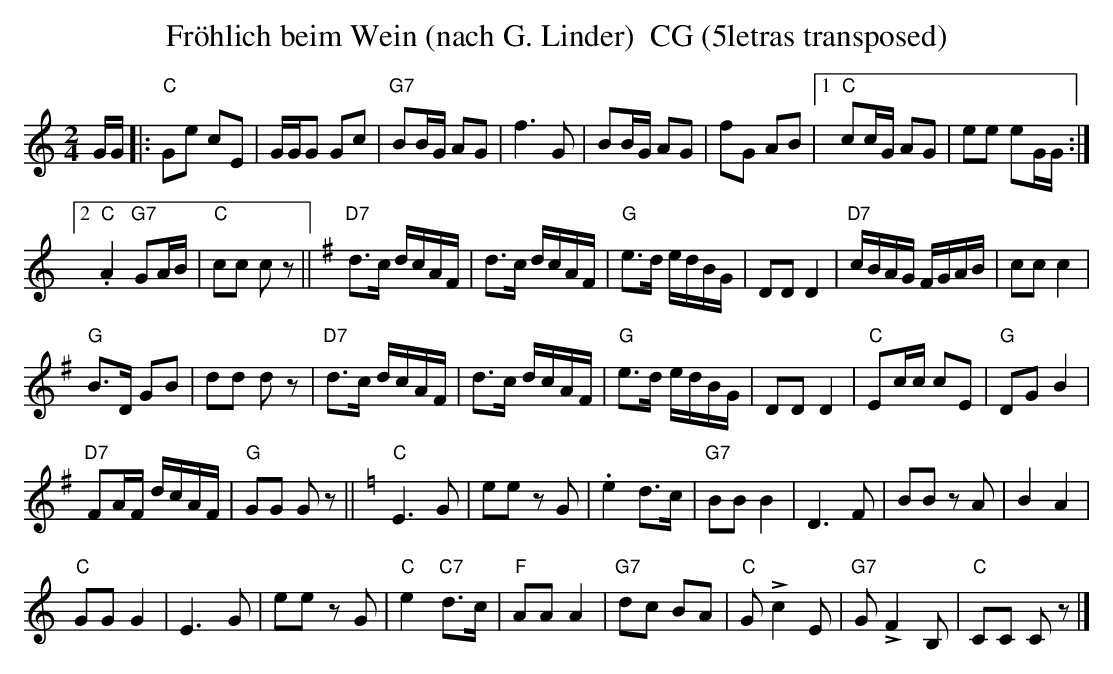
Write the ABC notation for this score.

X:1
T:Fr\"ohlich beim Wein (nach G. Linder)  CG (5letras transposed)
M:2/4
L:1/16
K:C transpose=3 %%MIDI gchordon
GG |: "C"G2e2 c2E2 | GGG2 G2c2 | "G7"B2BG A2G2 | f6G2 | B2BG A2G2 | f2G2 A2B2 |1 "C"c2cG A2G2 | e2e2 e2GG :|2
"C".A4 "G7"G2AB | "C"c2c2 c2z2 || [K:G] "D7"d3c dcAF | d3c dcAF | "G"e3d edBG | D2D2D4 | "D7"cBAG FGAB | c2c2c4 |
"G"B3D G2B2 | d2d2 d2z2 | "D7"d3c dcAF | d3c dcAF | "G"e3d edBG | D2D2D4 | "C"E2cc c2E2 | "G"D2G2B4 |
"D7"F2AF dcAF | "G"G2G2 G2z2 || [K:C] [L:1/8] "C"E3G | ee zG | .e2d>c | "G7"BB B2 | D3F | BB zA | B2A2 |
"C"GGG2 | E3G | ee zG | "C"e2 "C7"d>c | "F"AAA2 | "G7"dc BA | "C"G!>!c2E | "G7"G!>!F2B, | "C"CC Cz |]
